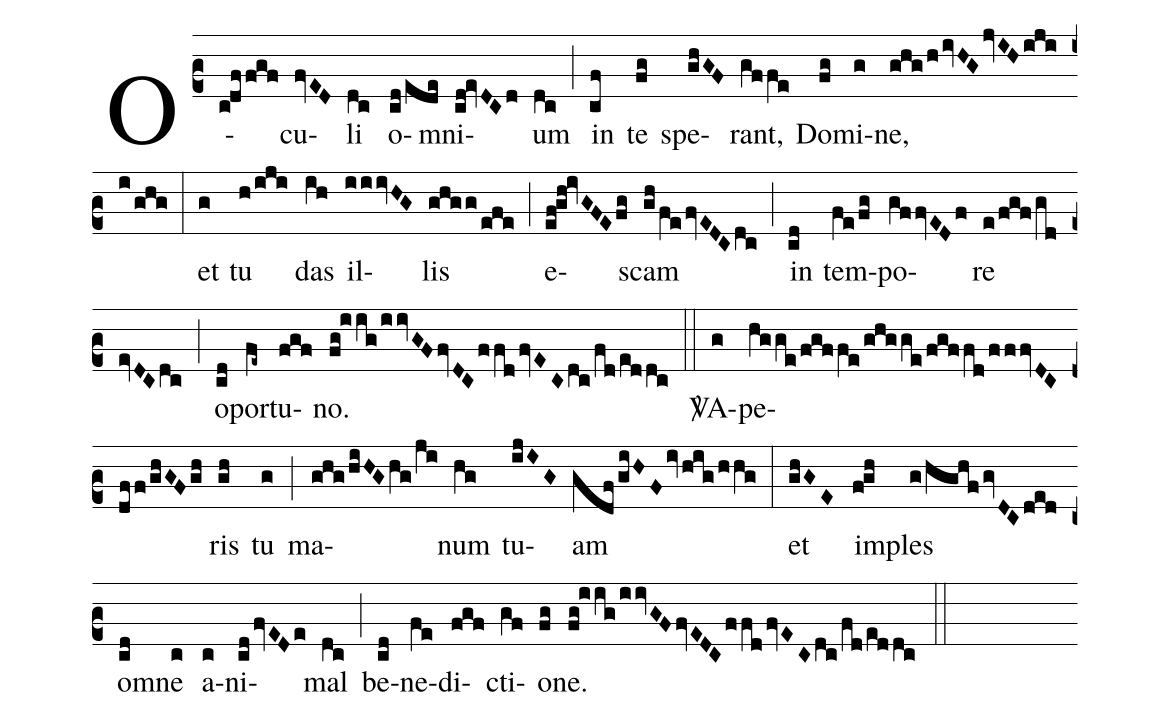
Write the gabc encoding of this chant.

%%
(c2)O(cdf/fgf)cu(fvED)li(dc) o(cd/ede)mni(cd!evDCd)um(dc) (;) in(cf) te(fg) spe(ghGF)rant,(gffe)

Do(fg)mi(g)ne,(ghg/hivHG/jvIHijii/ghg) (:) et(g) tu(h/iji) das(ih)

il(iiivHG)lis(ghgg/efe) (;) e(ef!gh!ivGFEfg)scam(gh/fe/fvEDCdc) (;)

in(cd) tem(fe/fg)po(gffvEDf)re(e/fgf/gdevDCdc) (;) o(cd)por(fe~)tu(fgf)no.(fg!iig/iivGFfvDC/ffd/fvECdc/fd/eddc) (::)



<v>\Vbar{}</v>A(g)pe(hg/ge/fgf/fe/ghg/ge/fgf/fd/fffvDCdff/ghGFgh)ris(gh) tu(g) (;) ma(ghg/hiHGhg/ji)num(hg)

tu(ijIG)am(gdf/giHF/ivhig/hhg) (:) et(ghGE) im(fgh)ples(g/hghf/gvDCded)

om(cd)ne(c) a(c)ni(cd/fvEDe)mal(dc) (;) be(cd)ne(fe)di(fgf)cti(gf)o(fg)ne.(fg!iig/iivGFfvEDC/ffd/fvECdc/fd/eddc) (::)
